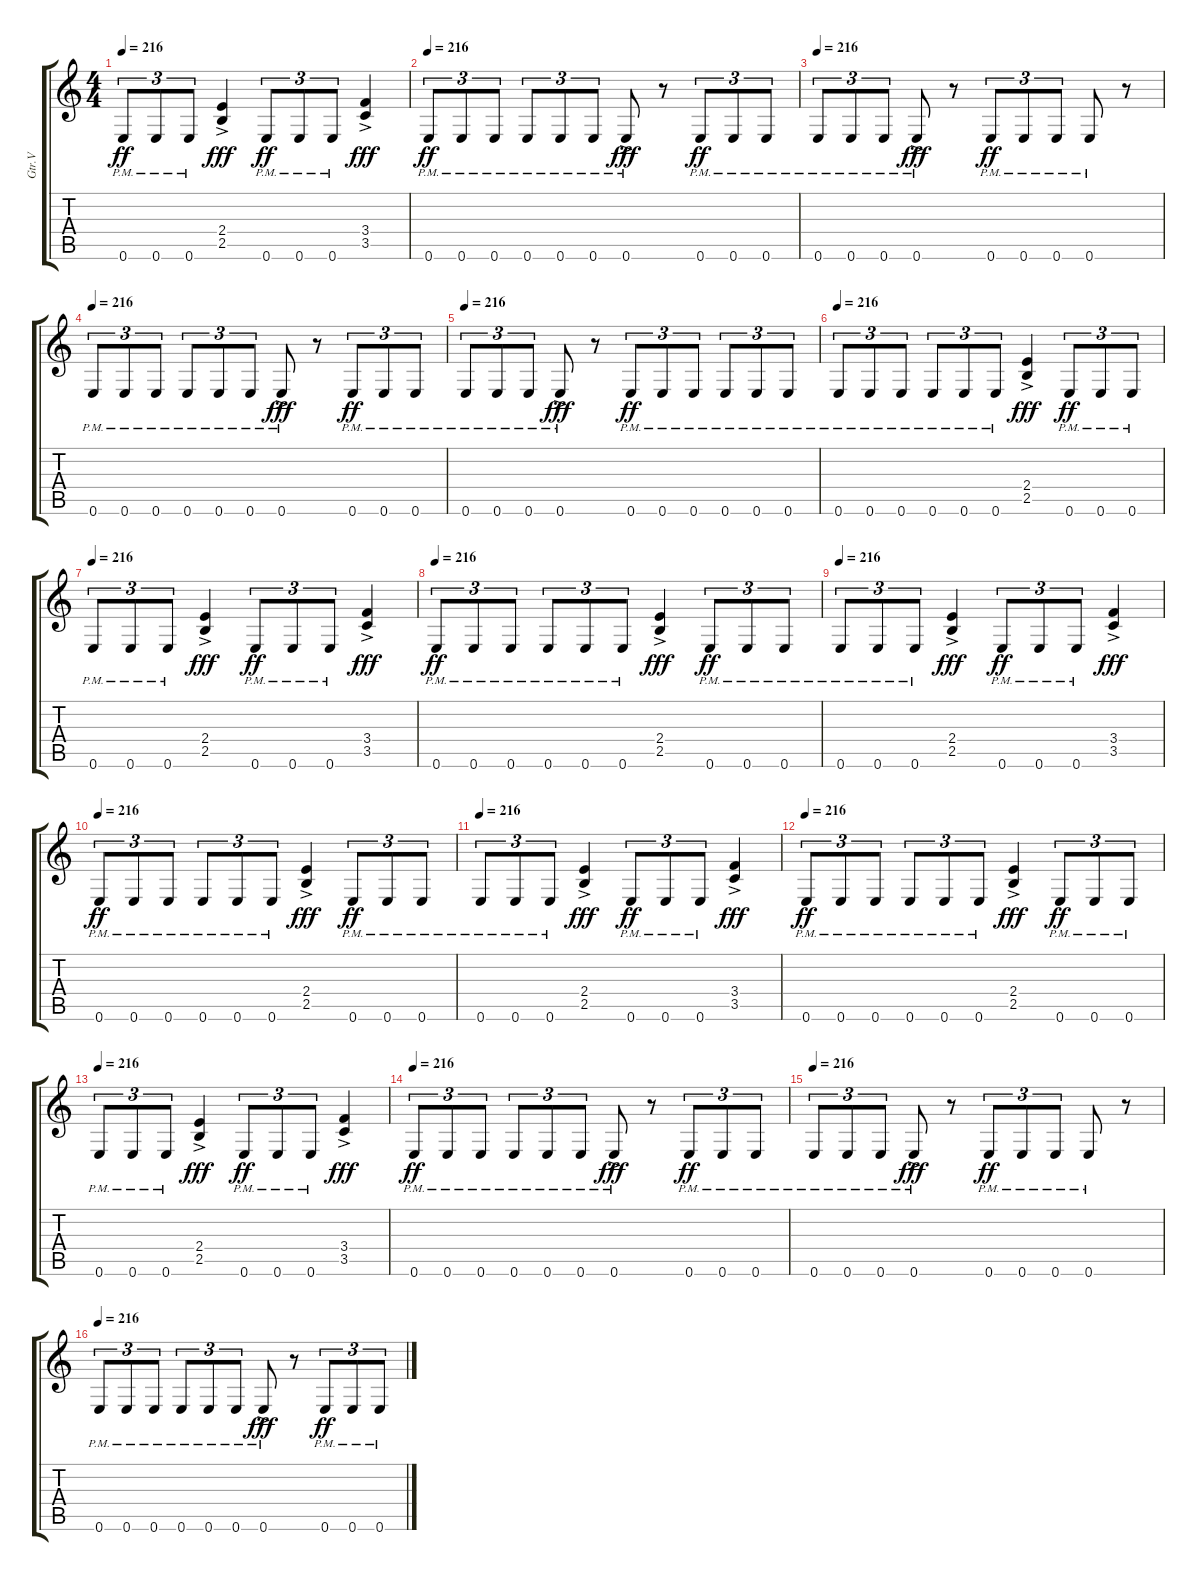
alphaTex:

\track ("Gtr.V" "Gtr.V") {instrument distortionguitar}
\staff {score tabs}
\tuning (E4 B3 G3 D3 A2 E2) {hide}
\ts (4 4)
\tempo 216
\clef g2
\ks c
0.6{pm}.8{tu (3 2) dy ff} 0.6{pm}.8{tu (3 2)} 0.6{pm}.8{tu (3 2)} (2.4{ac} 2.5{ac}).4{dy fff} 0.6{pm}.8{tu (3 2) dy ff} 0.6{pm}.8{tu (3 2)} 0.6{pm}.8{tu (3 2)} (3.4{ac} 3.5{ac}).4{dy fff} |
\tempo 216
0.6{pm}.8{tu (3 2) dy ff} 0.6{pm}.8{tu (3 2)} 0.6{pm}.8{tu (3 2)} 0.6{pm}.8{tu (3 2)} 0.6{pm}.8{tu (3 2)} 0.6{pm}.8{tu (3 2)} 0.6{ac pm}.8{dy fff} r.8 0.6{pm}.8{tu (3 2) dy ff} 0.6{pm}.8{tu (3 2)} 0.6{pm}.8{tu (3 2)} |
\tempo 216
0.6{pm}.8{tu (3 2)} 0.6{pm}.8{tu (3 2)} 0.6{pm}.8{tu (3 2)} 0.6{ac pm}.8{dy fff} r.8 0.6{pm}.8{tu (3 2) dy ff} 0.6{pm}.8{tu (3 2)} 0.6{pm}.8{tu (3 2)} 0.6{pm}.8 r.8 |
\tempo 216
0.6{pm}.8{tu (3 2)} 0.6{pm}.8{tu (3 2)} 0.6{pm}.8{tu (3 2)} 0.6{pm}.8{tu (3 2)} 0.6{pm}.8{tu (3 2)} 0.6{pm}.8{tu (3 2)} 0.6{ac pm}.8{dy fff} r.8 0.6{pm}.8{tu (3 2) dy ff} 0.6{pm}.8{tu (3 2)} 0.6{pm}.8{tu (3 2)} |
\tempo 216
0.6{pm}.8{tu (3 2)} 0.6{pm}.8{tu (3 2)} 0.6{pm}.8{tu (3 2)} 0.6{ac pm}.8{dy fff} r.8 0.6{pm}.8{tu (3 2) dy ff} 0.6{pm}.8{tu (3 2)} 0.6{pm}.8{tu (3 2)} 0.6{pm}.8{tu (3 2)} 0.6{pm}.8{tu (3 2)} 0.6{pm}.8{tu (3 2)} |
\tempo 216
0.6{pm}.8{tu (3 2)} 0.6{pm}.8{tu (3 2)} 0.6{pm}.8{tu (3 2)} 0.6{pm}.8{tu (3 2)} 0.6{pm}.8{tu (3 2)} 0.6{pm}.8{tu (3 2)} (2.4{ac} 2.5{ac}).4{dy fff} 0.6{pm}.8{tu (3 2) dy ff} 0.6{pm}.8{tu (3 2)} 0.6{pm}.8{tu (3 2)} |
\tempo 216
0.6{pm}.8{tu (3 2)} 0.6{pm}.8{tu (3 2)} 0.6{pm}.8{tu (3 2)} (2.4{ac} 2.5{ac}).4{dy fff} 0.6{pm}.8{tu (3 2) dy ff} 0.6{pm}.8{tu (3 2)} 0.6{pm}.8{tu (3 2)} (3.4{ac} 3.5{ac}).4{dy fff} |
\tempo 216
0.6{pm}.8{tu (3 2) dy ff} 0.6{pm}.8{tu (3 2)} 0.6{pm}.8{tu (3 2)} 0.6{pm}.8{tu (3 2)} 0.6{pm}.8{tu (3 2)} 0.6{pm}.8{tu (3 2)} (2.4{ac} 2.5{ac}).4{dy fff} 0.6{pm}.8{tu (3 2) dy ff} 0.6{pm}.8{tu (3 2)} 0.6{pm}.8{tu (3 2)} |
\tempo 216
0.6{pm}.8{tu (3 2)} 0.6{pm}.8{tu (3 2)} 0.6{pm}.8{tu (3 2)} (2.4{ac} 2.5{ac}).4{dy fff} 0.6{pm}.8{tu (3 2) dy ff} 0.6{pm}.8{tu (3 2)} 0.6{pm}.8{tu (3 2)} (3.4{ac} 3.5{ac}).4{dy fff} |
\tempo 216
0.6{pm}.8{tu (3 2) dy ff} 0.6{pm}.8{tu (3 2)} 0.6{pm}.8{tu (3 2)} 0.6{pm}.8{tu (3 2)} 0.6{pm}.8{tu (3 2)} 0.6{pm}.8{tu (3 2)} (2.4{ac} 2.5{ac}).4{dy fff} 0.6{pm}.8{tu (3 2) dy ff} 0.6{pm}.8{tu (3 2)} 0.6{pm}.8{tu (3 2)} |
\tempo 216
0.6{pm}.8{tu (3 2)} 0.6{pm}.8{tu (3 2)} 0.6{pm}.8{tu (3 2)} (2.4{ac} 2.5{ac}).4{dy fff} 0.6{pm}.8{tu (3 2) dy ff} 0.6{pm}.8{tu (3 2)} 0.6{pm}.8{tu (3 2)} (3.4{ac} 3.5{ac}).4{dy fff} |
\tempo 216
0.6{pm}.8{tu (3 2) dy ff} 0.6{pm}.8{tu (3 2)} 0.6{pm}.8{tu (3 2)} 0.6{pm}.8{tu (3 2)} 0.6{pm}.8{tu (3 2)} 0.6{pm}.8{tu (3 2)} (2.4{ac} 2.5{ac}).4{dy fff} 0.6{pm}.8{tu (3 2) dy ff} 0.6{pm}.8{tu (3 2)} 0.6{pm}.8{tu (3 2)} |
\tempo 216
0.6{pm}.8{tu (3 2)} 0.6{pm}.8{tu (3 2)} 0.6{pm}.8{tu (3 2)} (2.4{ac} 2.5{ac}).4{dy fff} 0.6{pm}.8{tu (3 2) dy ff} 0.6{pm}.8{tu (3 2)} 0.6{pm}.8{tu (3 2)} (3.4{ac} 3.5{ac}).4{dy fff} |
\tempo 216
0.6{pm}.8{tu (3 2) dy ff} 0.6{pm}.8{tu (3 2)} 0.6{pm}.8{tu (3 2)} 0.6{pm}.8{tu (3 2)} 0.6{pm}.8{tu (3 2)} 0.6{pm}.8{tu (3 2)} 0.6{ac pm}.8{dy fff} r.8 0.6{pm}.8{tu (3 2) dy ff} 0.6{pm}.8{tu (3 2)} 0.6{pm}.8{tu (3 2)} |
\tempo 216
0.6{pm}.8{tu (3 2)} 0.6{pm}.8{tu (3 2)} 0.6{pm}.8{tu (3 2)} 0.6{ac pm}.8{dy fff} r.8 0.6{pm}.8{tu (3 2) dy ff} 0.6{pm}.8{tu (3 2)} 0.6{pm}.8{tu (3 2)} 0.6{pm}.8 r.8 |
\tempo 216
0.6{pm}.8{tu (3 2)} 0.6{pm}.8{tu (3 2)} 0.6{pm}.8{tu (3 2)} 0.6{pm}.8{tu (3 2)} 0.6{pm}.8{tu (3 2)} 0.6{pm}.8{tu (3 2)} 0.6{ac pm}.8{dy fff} r.8 0.6{pm}.8{tu (3 2) dy ff} 0.6{pm}.8{tu (3 2)} 0.6{pm}.8{tu (3 2)}
